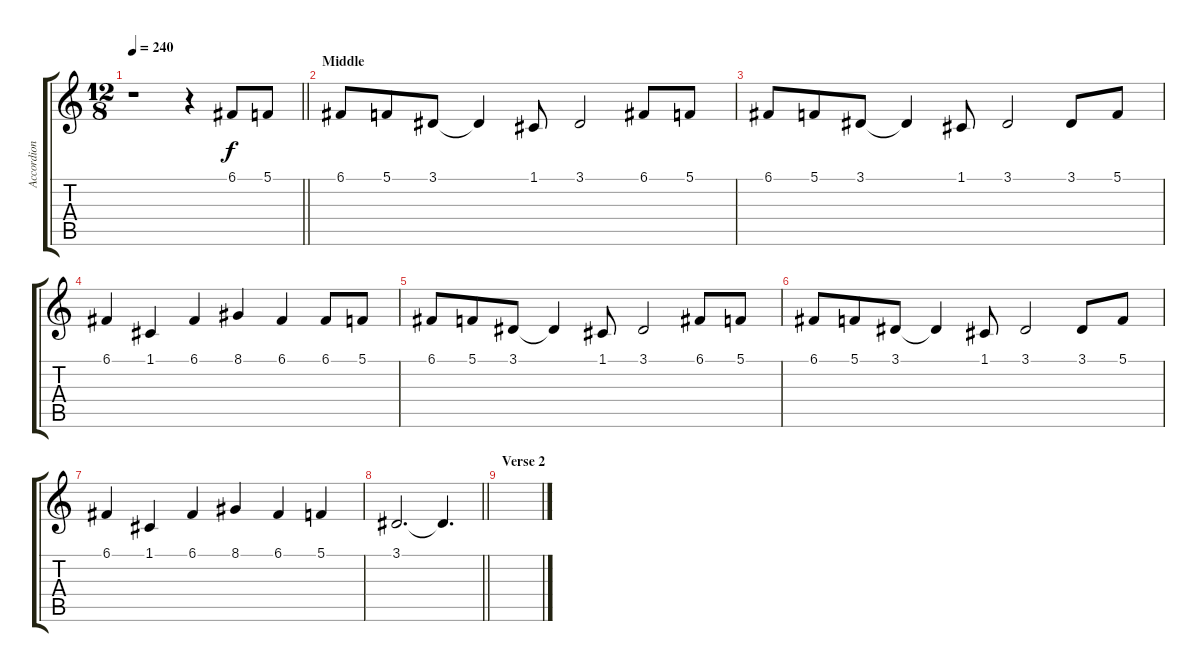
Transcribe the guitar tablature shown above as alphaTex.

\track ("Accordion" "Accordion") {instrument accordion}
\staff {score tabs}
\tuning (C4 G3 Eb3 Bb2 F2 C2) {hide}
\ts (12 8)
\tempo 240
\clef g2
\barLineRight lightlight
\ks c
r.1{dy f} r.4 6.1.8 5.1.8 |
\section ("" "Middle")
6.1.8 5.1.8 3.1.8 3.1{t}.4 1.1.8 3.1.2 6.1.8 5.1.8 |
6.1.8 5.1.8 3.1.8 3.1{t}.4 1.1.8 3.1.2 3.1.8 5.1.8 |
6.1.4 1.1.4 6.1.4 8.1.4 6.1.4 6.1.8 5.1.8 |
6.1.8 5.1.8 3.1.8 3.1{t}.4 1.1.8 3.1.2 6.1.8 5.1.8 |
6.1.8 5.1.8 3.1.8 3.1{t}.4 1.1.8 3.1.2 3.1.8 5.1.8 |
6.1.4 1.1.4 6.1.4 8.1.4 6.1.4 5.1.4 |
\barLineRight lightlight
3.1.2{d} 3.1{t}.4{d} |
\section ("" "Verse 2")
